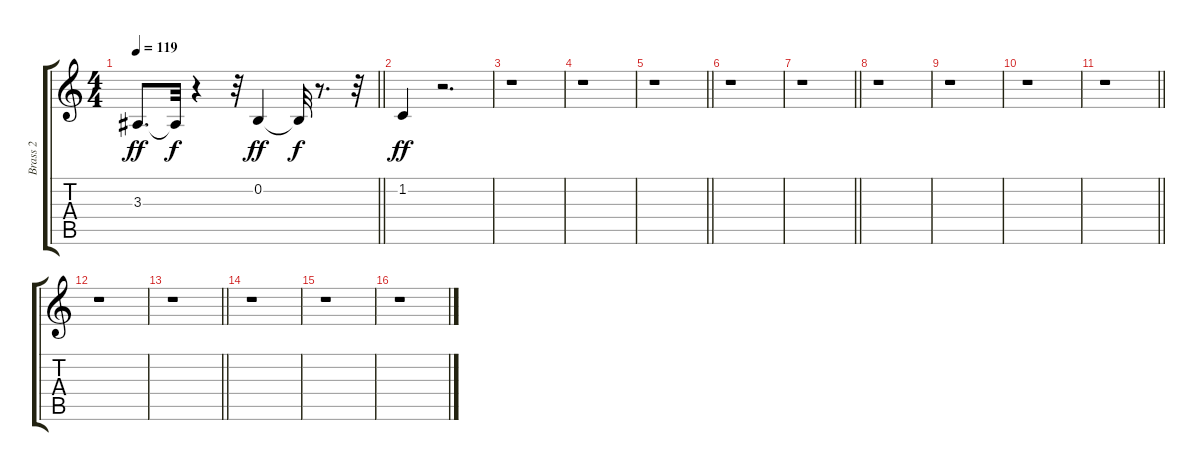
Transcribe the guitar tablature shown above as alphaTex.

\track ("Brass 2" "Brass 2") {instrument brasssection}
\staff {score tabs}
\tuning (E4 B3 G3 D3 A2 E2) {hide}
\ts (4 4)
\tempo 119
\clef g2
\barLineRight lightlight
\ks c
3.3.8{d dy ff} 3.3{t}.32{dy f} r.4 r.32 0.2.4{dy ff} 0.2{t}.32{dy f} r.8{d} r.32 |
1.2.4{dy ff} r.2{d} |
r.1 |
r.1 |
\barLineRight lightlight
r.1 |
r.1 |
\barLineRight lightlight
r.1 |
r.1 |
r.1 |
r.1 |
\barLineRight lightlight
r.1 |
r.1 |
\barLineRight lightlight
r.1 |
r.1 |
r.1 |
r.1
